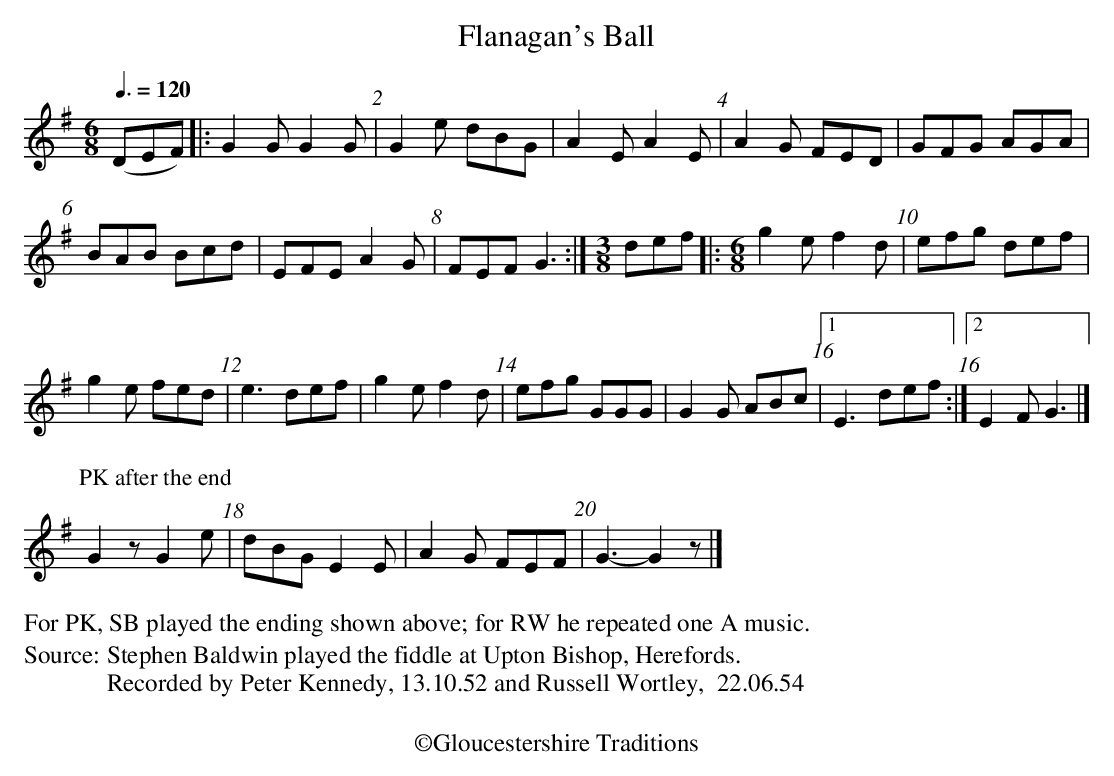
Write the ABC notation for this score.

X:1
T:Flanagan's Ball
Q:3/8=120
M:6/8
L:1/8
K:G
 (DEF) |: G2 G G2 G | G2 e dBG | A2 E A2 E | A2 G FED | GFG AGA |
BAB Bcd | EFE A2 G | FEF G3 :| [M:3/8]def \
|: [M:6/8] g2 e f2 d | efg def |
g2 e fed | e3 def | g2 e f2 d | efg GGG | G2G ABc |1 E3 def :|2 E2 F G3 |]
P:PK after the end
G2 z G2 e | dBG E2 E | A2 G FEF | G3-G2 z |]
